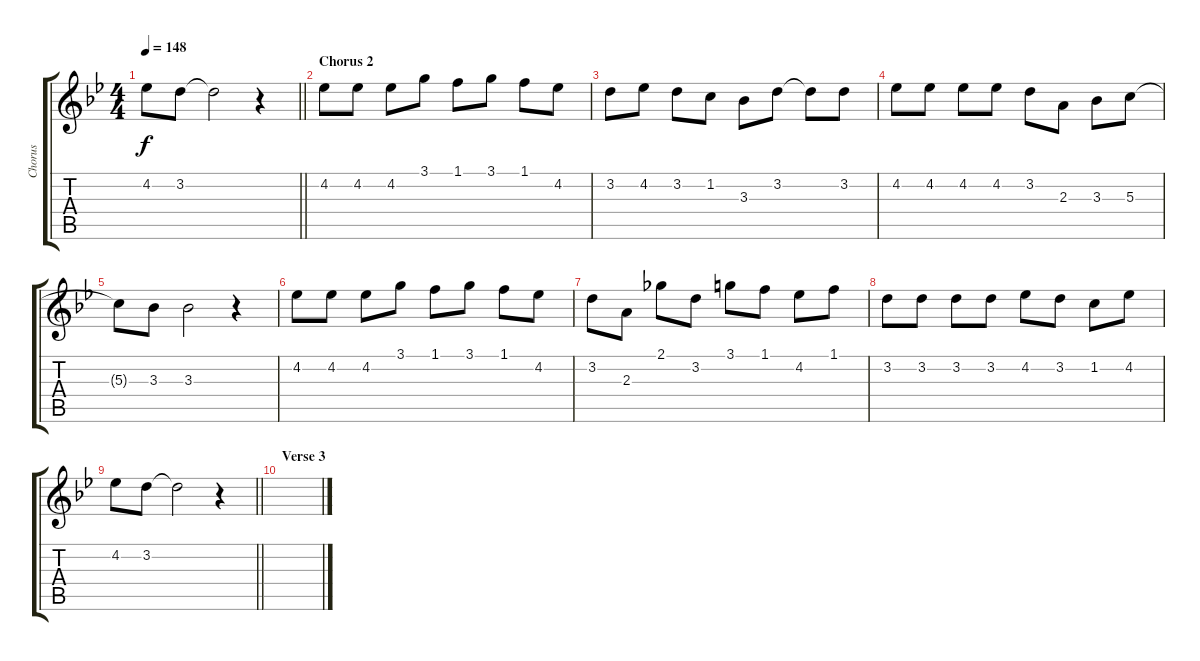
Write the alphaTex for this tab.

\track ("Chorus" "Chorus") {instrument acousticguitarnylon}
\staff {score tabs}
\tuning (E4 B3 G3 D3 A2 E2) {hide}
\ts (4 4)
\tempo 148
\clef g2
\barLineRight lightlight
\ks bb
4.2.8{dy f} 3.2.8 3.2{t}.2 r.4 |
\section ("" "Chorus 2")
4.2.8 4.2.8 4.2.8 3.1.8 1.1.8 3.1.8 1.1.8 4.2.8 |
3.2.8 4.2.8 3.2.8 1.2.8 3.3.8 3.2.8 3.2{t}.8 3.2.8 |
4.2.8 4.2.8 4.2.8 4.2.8 3.2.8 2.3.8 3.3.8 5.3.8 |
5.3{t}.8 3.3.8 3.3.2 r.4 |
4.2.8 4.2.8 4.2.8 3.1.8 1.1.8 3.1.8 1.1.8 4.2.8 |
3.2.8 2.3.8 2.1.8 3.2.8 3.1.8 1.1.8 4.2.8 1.1.8 |
3.2.8 3.2.8 3.2.8 3.2.8 4.2.8 3.2.8 1.2.8 4.2.8 |
\barLineRight lightlight
4.2.8 3.2.8 3.2{t}.2 r.4 |
\section ("" "Verse 3")
